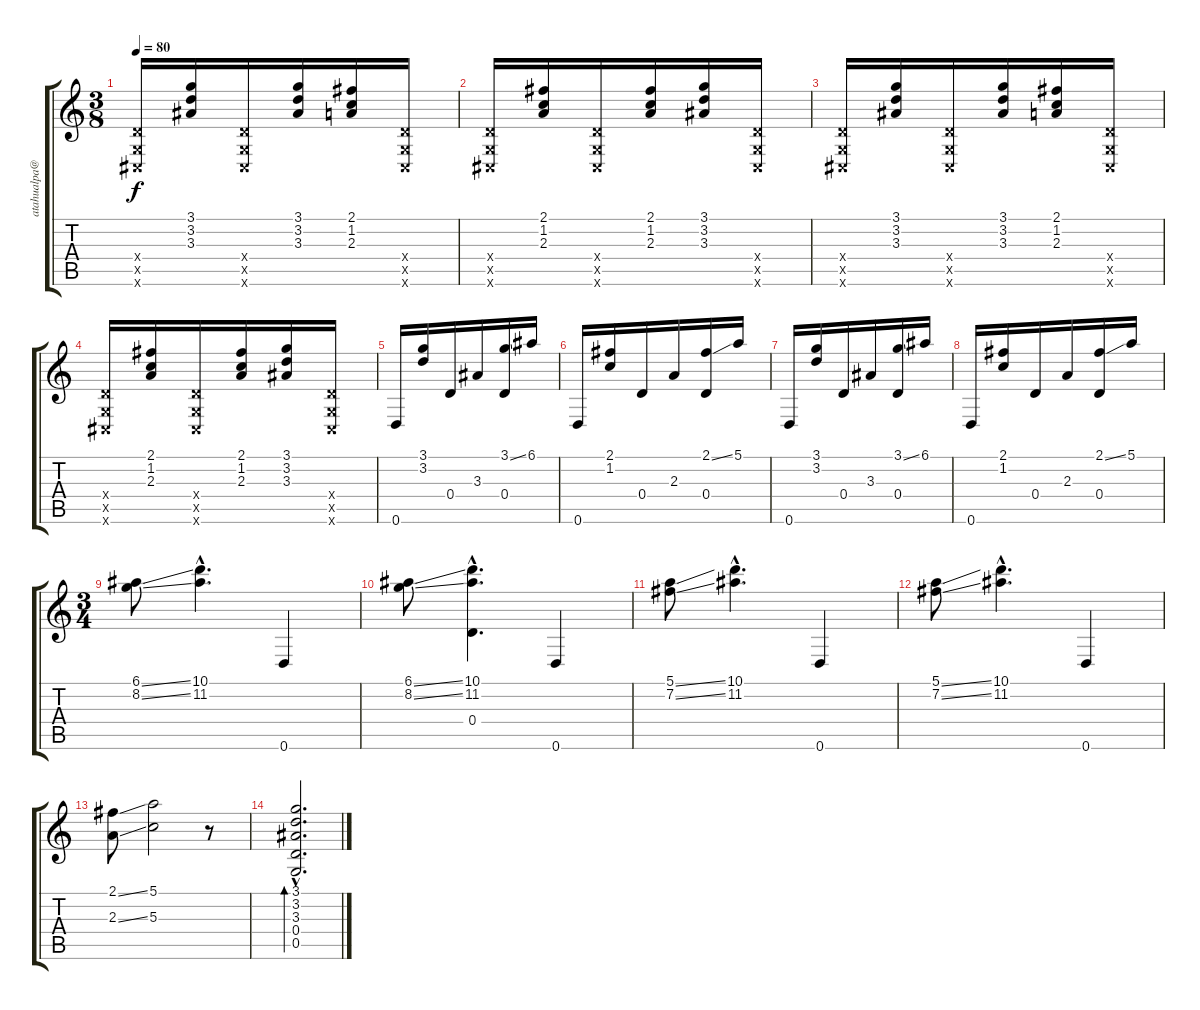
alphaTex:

\track ("" "atahualpa@") {instrument acousticguitarnylon}
\staff {score tabs}
\tuning (E4 B3 G3 D3 G2 D2) {hide}
\ts (3 8)
\tempo 80
\clef g2
\ks c
(0.4{x} 0.5{x} -1.6{x}).16{dy f} (3.1 3.2 3.3).16 (0.4{x} 0.5{x} -1.6{x}).16 (3.1 3.2 3.3).16 (2.1 1.2 2.3).16 (0.4{x} 0.5{x} -1.6{x}).16 |
(0.4{x} 0.5{x} -1.6{x}).16 (2.1 1.2 2.3).16 (0.4{x} 0.5{x} -1.6{x}).16 (2.1 1.2 2.3).16 (3.1 3.2 3.3).16 (0.4{x} 0.5{x} -1.6{x}).16 |
(0.4{x} 0.5{x} -1.6{x}).16 (3.1 3.2 3.3).16 (0.4{x} 0.5{x} -1.6{x}).16 (3.1 3.2 3.3).16 (2.1 1.2 2.3).16 (0.4{x} 0.5{x} -1.6{x}).16 |
(0.4{x} 0.5{x} -1.6{x}).16 (2.1 1.2 2.3).16 (0.4{x} 0.5{x} -1.6{x}).16 (2.1 1.2 2.3).16 (3.1 3.2 3.3).16 (0.4{x} 0.5{x} -1.6{x}).16 |
0.6.16 (3.1 3.2).16 0.4.16 3.3.16 (3.1{ss} 0.4).16 6.1.16 |
0.6.16 (2.1 1.2).16 0.4.16 2.3.16 (2.1{ss} 0.4).16 5.1.16 |
0.6.16 (3.1 3.2).16 0.4.16 3.3.16 (3.1{ss} 0.4).16 6.1.16 |
0.6.16 (2.1 1.2).16 0.4.16 2.3.16 (2.1{ss} 0.4).16 5.1.16 |
\ts (3 4)
(6.1{ss} 8.2{ss}).8 (10.1{hac} 11.2{hac}).4{d} 0.6.4 |
(6.1{ss} 8.2{ss}).8 (10.1{hac} 11.2{hac} 0.4{hac}).4{d} 0.6.4 |
(5.1{ss} 7.2{ss}).8 (10.1{hac} 11.2{hac}).4{d} 0.6.4 |
(5.1{ss} 7.2{ss}).8 (10.1{hac} 11.2{hac}).4{d} 0.6.4 |
(2.1{ss} 2.3{ss}).8 (5.1 5.3).2 r.8 |
(3.1{hac} 3.2{hac} 3.3{hac} 0.4{hac} 0.5{hac}).2{d bd 120}
